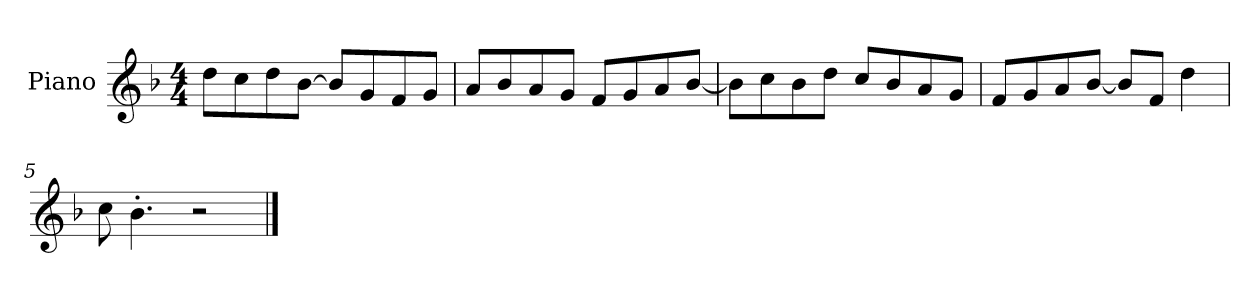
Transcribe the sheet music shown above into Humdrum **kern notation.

**kern
*part1
*staff1
*I"Piano
*I'P-no
*clefG2
*k[b-]
*M4/4
*MM90
=1
8dd\L
8cc\
8dd\
[8b-\J
8b-/L]
8g/
8f/
8g/J
=2
8a/L
8b-/
8a/
8g/J
8f/L
8g/
8a/
[8b-/J
=3
8b-\L]
8cc\
8b-\
8dd\J
8cc/L
8b-/
8a/
8g/J
=4
8f/L
8g/
8a/
[8b-/J
8b-/L]
8f/J
4dd\
=5
8cc\
4.b-'\
2r
==
*-
